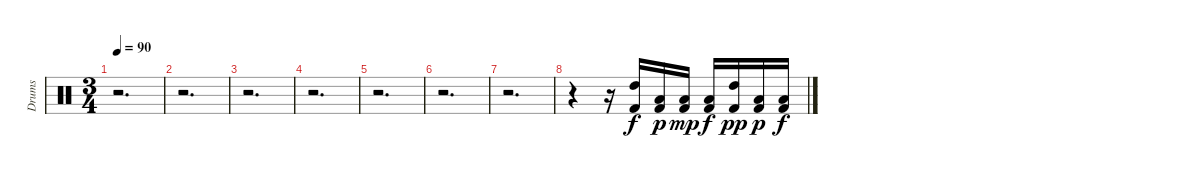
\track ("Drums" "Drums") {instrument percussion}
\staff {score}
\articulation defaults
\ts (3 4)
\tempo 90
\clef neutral
\ks c
r.2{d dy fff} |
r.2{d} |
r.2{d} |
r.2{d} |
r.2{d} |
r.2{d} |
r.2{d} |
r.4 r.16 ("Kick (hit) 2" "High Tom (hit)").16{dy f} ("Kick (hit) 2" "Low Tom (hit)").16{dy p} ("Kick (hit) 2" "Low Floor Tom (hit)").16{dy mp} ("Kick (hit) 2" "Low Floor Tom (hit)").16{dy f} ("Kick (hit) 2" "High Tom (hit)").16{dy pp} ("Kick (hit) 2" "Low Tom (hit)").16{dy p} ("Kick (hit) 2" "Low Floor Tom (hit)").16{dy f}
